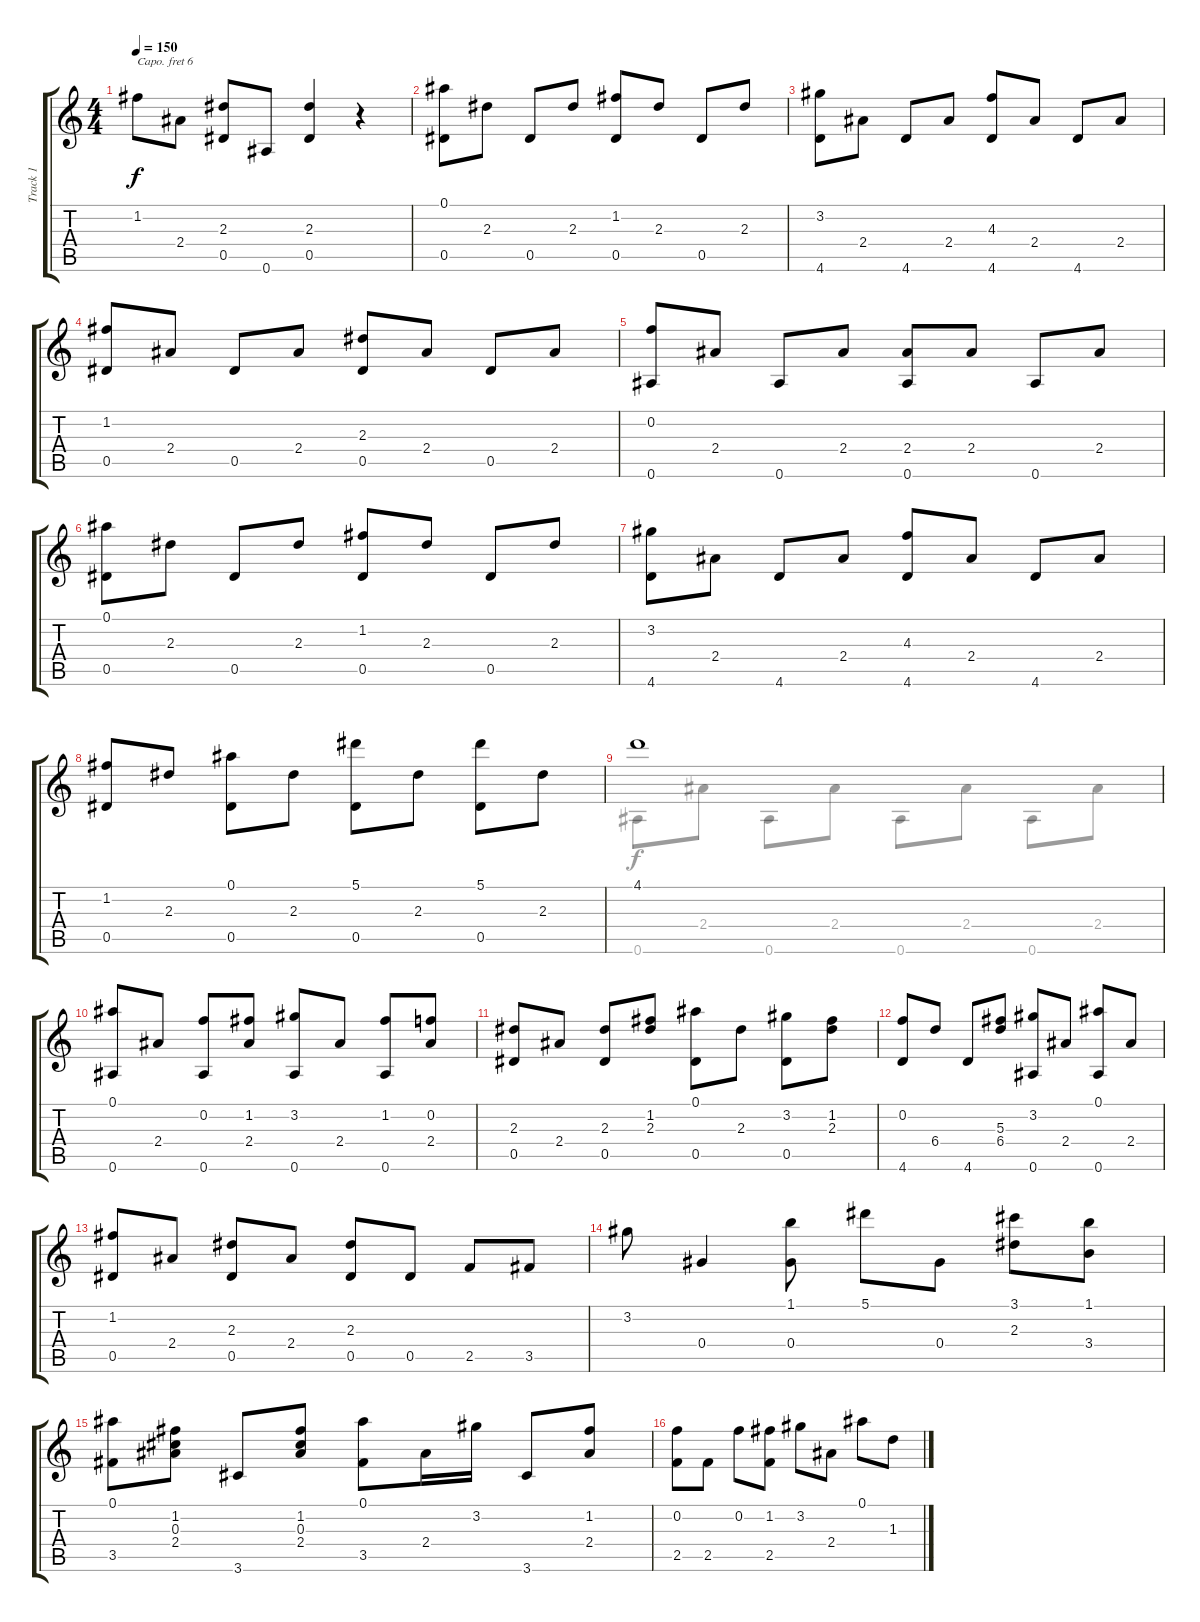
\track ("Track 1" "Track 1") {instrument acousticguitarsteel}
\staff {score tabs}
\capo 6
\tuning (E4 B3 G3 D3 A2 E2) {hide}
\voice
\ts (4 4)
\tempo 150
\clef g2
\ks c
1.2.8{dy f} 2.4.8 (2.3 0.5).8 0.6.8 (2.3 0.5).4 r.4 |
(0.1 0.5).8 2.3.8 0.5.8 2.3.8 (1.2 0.5).8 2.3.8 0.5.8 2.3.8 |
(3.2 4.6).8 2.4.8 4.6.8 2.4.8 (4.3 4.6).8 2.4.8 4.6.8 2.4.8 |
(1.2 0.5).8 2.4.8 0.5.8 2.4.8 (2.3 0.5).8 2.4.8 0.5.8 2.4.8 |
(0.2 0.6).8 2.4.8 0.6.8 2.4.8 (2.4 0.6).8 2.4.8 0.6.8 2.4.8 |
(0.1 0.5).8 2.3.8 0.5.8 2.3.8 (1.2 0.5).8 2.3.8 0.5.8 2.3.8 |
(3.2 4.6).8 2.4.8 4.6.8 2.4.8 (4.3 4.6).8 2.4.8 4.6.8 2.4.8 |
(1.2 0.5).8 2.3.8 (0.1 0.5).8 2.3.8 (5.1 0.5).8 2.3.8 (5.1 0.5).8 2.3.8 |
4.1.1 |
(0.1 0.6).8 2.4.8 (0.2 0.6).8 (1.2 2.4).8 (3.2 0.6).8 2.4.8 (1.2 0.6).8 (0.2 2.4).8 |
(2.3 0.5).8 2.4.8 (2.3 0.5).8 (1.2 2.3).8 (0.1 0.5).8 2.3.8 (3.2 0.5).8 (1.2 2.3).8 |
(0.2 4.6).8 6.4.8 4.6.8 (5.3 6.4).8 (3.2 0.6).8 2.4.8 (0.1 0.6).8 2.4.8 |
(1.2 0.5).8 2.4.8 (2.3 0.5).8 2.4.8 (2.3 0.5).8 0.5.8 2.5.8 3.5.8 |
3.2.8 0.4.4 (1.1 0.4).8 5.1.8 0.4.8 (3.1 2.3).8 (1.1 3.4).8 |
(0.1 3.5).8 (1.2 0.3 2.4).8 3.6.8 (1.2 0.3 2.4).8 (0.1 3.5).8 2.4.16 3.2.16 3.6.8 (1.2 2.4).8 |
(0.2 2.5).8 2.5.8 0.2.8 (1.2 2.5).8 3.2.8 2.4.8 0.1.8 1.3.8
\voice
\clef g2
\ottava regular
\simile none
\ks c
|
|
|
|
|
|
|
|
0.6.8 2.4.8 0.6.8 2.4.8 0.6.8 2.4.8 0.6.8 2.4.8 |
|
|
|
|
|
|
